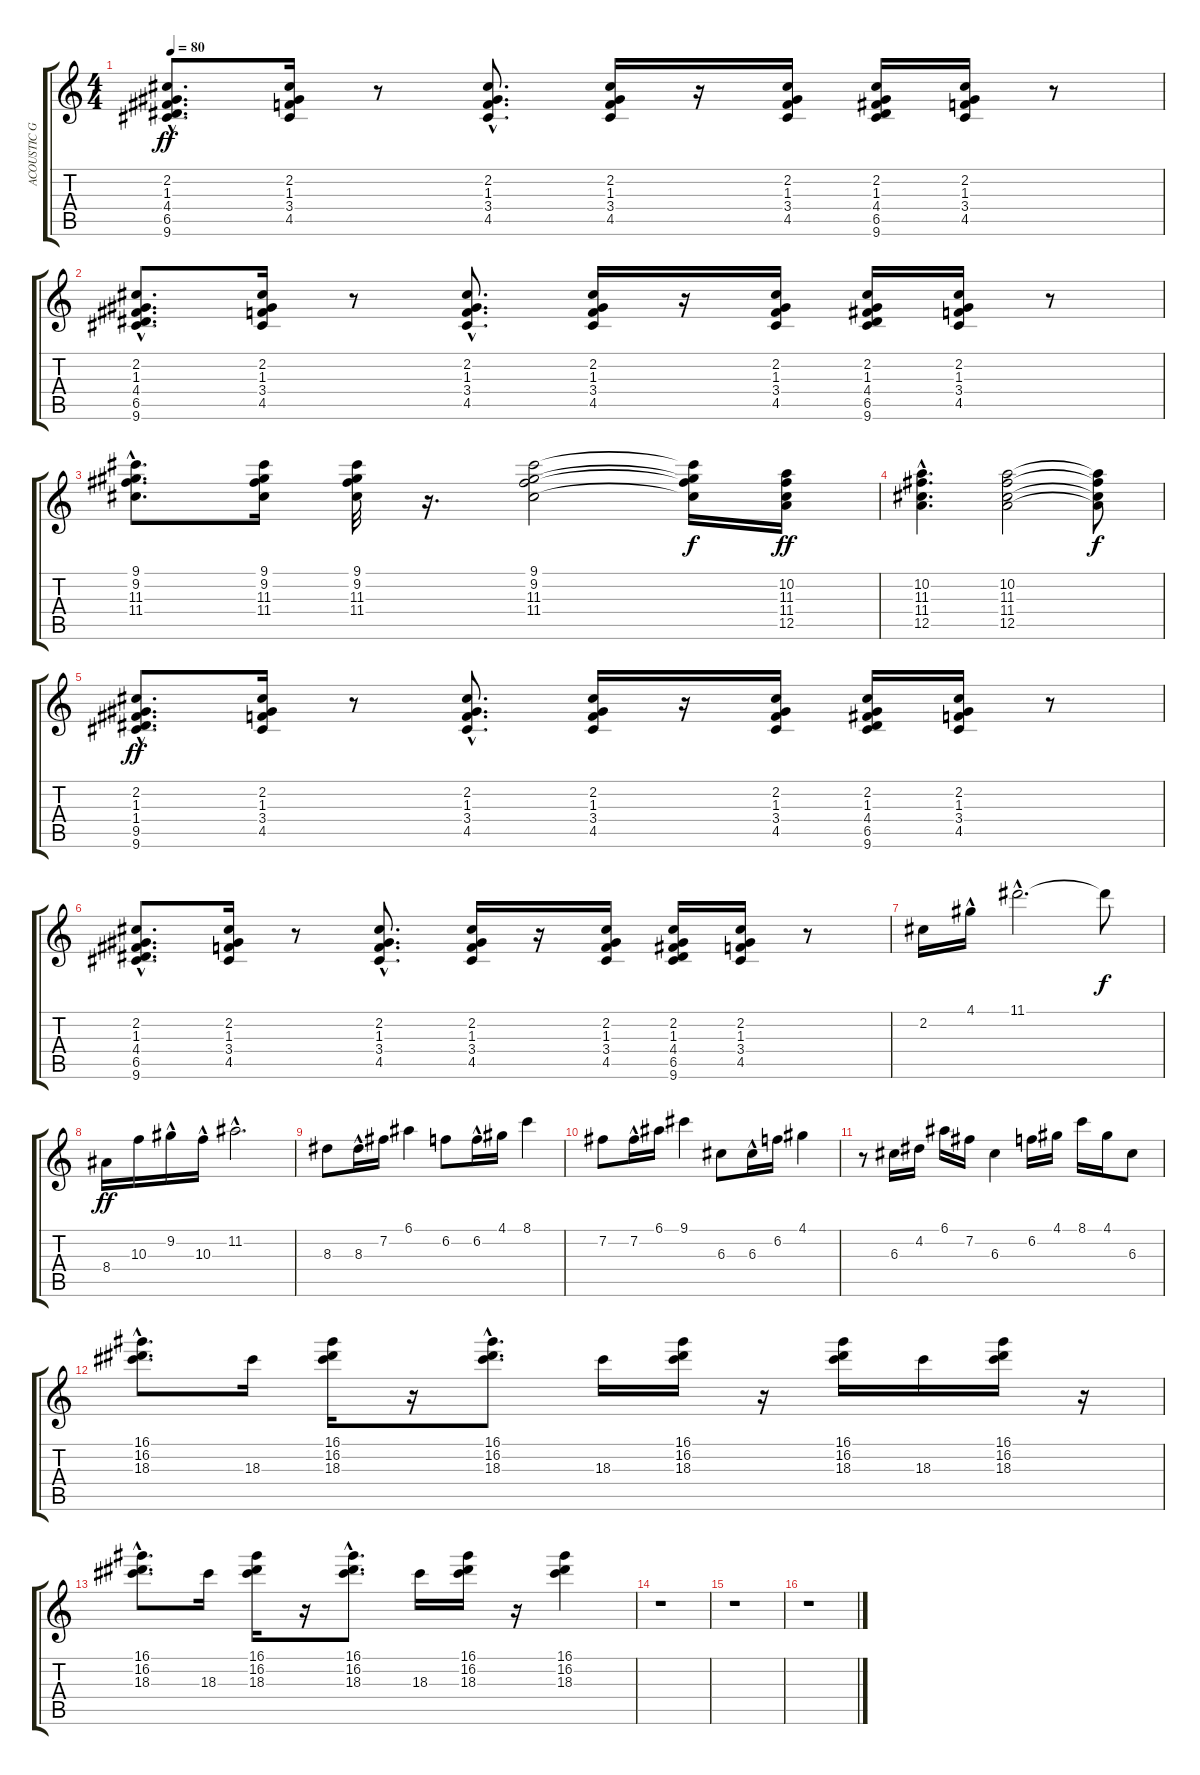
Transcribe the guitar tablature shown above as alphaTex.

\track ("ACOUSTIC GUIT 1" "ACOUSTIC G") {instrument acousticguitarsteel}
\staff {score tabs}
\tuning (E4 B3 G3 D3 A2 E2) {hide}
\ts (4 4)
\tempo 80
\clef g2
\ks c
(2.2{hac} 1.3{hac} 4.4{hac} 6.5{hac} 9.6{hac}).8{d dy ff} (2.2 1.3 3.4 4.5).16 r.8 (2.2{hac} 1.3{hac} 3.4{hac} 4.5{hac}).8{d} (2.2 1.3 3.4 4.5).16 r.16 (2.2 1.3 3.4 4.5).16 (2.2 1.3 4.4 6.5 9.6).16 (2.2 1.3 3.4 4.5).16 r.8 |
(2.2{hac} 1.3{hac} 4.4{hac} 6.5{hac} 9.6{hac}).8{d} (2.2 1.3 3.4 4.5).16 r.8 (2.2{hac} 1.3{hac} 3.4{hac} 4.5{hac}).8{d} (2.2 1.3 3.4 4.5).16 r.16 (2.2 1.3 3.4 4.5).16 (2.2 1.3 4.4 6.5 9.6).16 (2.2 1.3 3.4 4.5).16 r.8 |
(9.1{hac} 9.2{hac} 11.3{hac} 11.4{hac}).8{d volume 9} (9.1 9.2 11.3 11.4).16 (9.1 9.2 11.3 11.4).32 r.16{d} (9.1 9.2 11.3 11.4).2 (9.1{t} 9.2{t} 11.3{t} 11.4{t}).16{dy f} (10.2 11.3 11.4 12.5).16{dy ff volume 10} |
(10.2{hac} 11.3{hac} 11.4{hac} 12.5{hac}).4{d} (10.2 11.3 11.4 12.5).2 (10.2{t} 11.3{t} 11.4{t} 12.5{t}).8{dy f} |
(2.2{hac} 1.3{hac} 1.4{hac} 9.5{hac} 9.6{hac}).8{d dy ff volume 9} (2.2 1.3 3.4 4.5).16 r.8 (2.2{hac} 1.3{hac} 3.4{hac} 4.5{hac}).8{d} (2.2 1.3 3.4 4.5).16 r.16 (2.2 1.3 3.4 4.5).16 (2.2 1.3 4.4 6.5 9.6).16 (2.2 1.3 3.4 4.5).16 r.8 |
(2.2{hac} 1.3{hac} 4.4{hac} 6.5{hac} 9.6{hac}).8{d} (2.2 1.3 3.4 4.5).16 r.8 (2.2{hac} 1.3{hac} 3.4{hac} 4.5{hac}).8{d} (2.2 1.3 3.4 4.5).16 r.16 (2.2 1.3 3.4 4.5).16 (2.2 1.3 4.4 6.5 9.6).16 (2.2 1.3 3.4 4.5).16 r.8 |
2.2.16{volume 12} 4.1{hac}.16 11.1{hac}.2{d} 11.1{t}.8{dy f} |
8.4.16{dy ff} 10.3.16 9.2{hac}.16 10.3{hac}.16 11.2{hac}.2{d} |
8.3.8{volume 10} 8.3{hac}.16 7.2.16 6.1.4 6.2.8 6.2{hac}.16 4.1.16 8.1.4 |
7.2.8 7.2{hac}.16 6.1.16 9.1.4 6.3.8 6.3{hac}.16 6.2.16 4.1.4 |
r.8 6.3.16 4.2.16 6.1.16 7.2.16 6.3.4 6.2.16 4.1.16 8.1.16 4.1.16 6.3.8 |
(16.1{hac} 16.2{hac} 18.3{hac}).8{d volume 9} 18.3.16 (16.1 16.2 18.3).16 r.16 (16.1{hac} 16.2{hac} 18.3{hac}).8{d} 18.3.16 (16.1 16.2 18.3).16 r.16 (16.1 16.2 18.3).16 18.3.16 (16.1 16.2 18.3).16 r.16 |
(16.1{hac} 16.2{hac} 18.3{hac}).8{d} 18.3.16 (16.1 16.2 18.3).16 r.16 (16.1{hac} 16.2{hac} 18.3{hac}).8{d} 18.3.16 (16.1 16.2 18.3).16 r.16 (16.1 16.2 18.3).4 |
r.1 |
r.1 |
r.1
